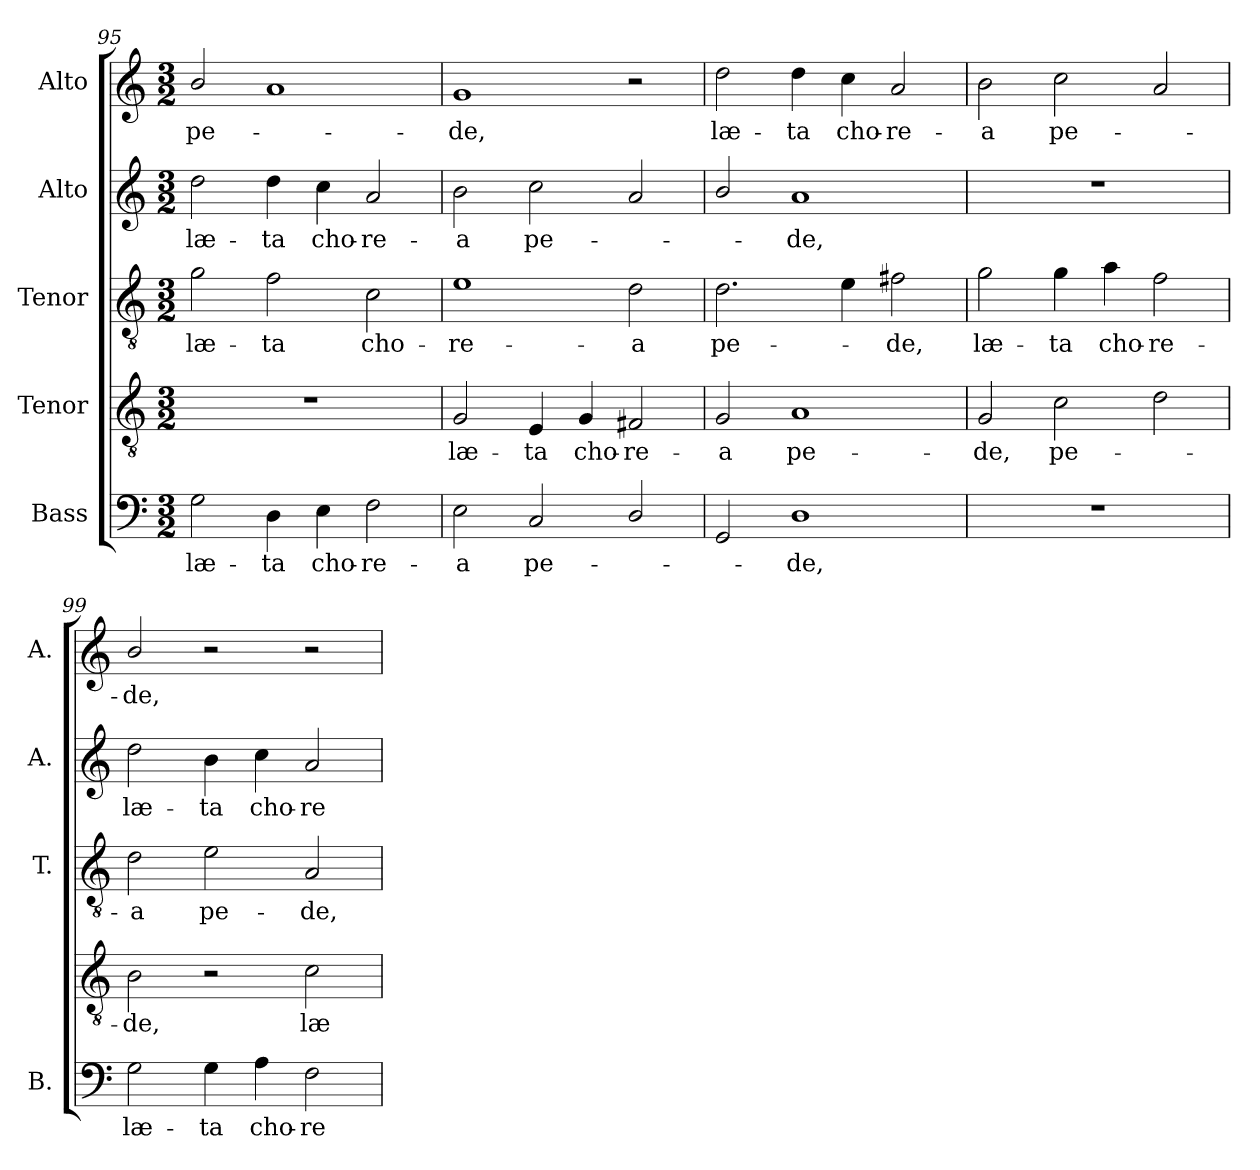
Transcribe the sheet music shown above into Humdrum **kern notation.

**kern	**text	**kern	**text	**kern	**text	**kern	**text	**kern	**text
*part5	*part5	*part4	*part4	*part3	*part3	*part2	*part2	*part1	*part1
*staff5	*staff5	*staff4	*staff4	*staff3	*staff3	*staff2	*staff2	*staff1	*staff1
*I"Bass	*	*I"Tenor	*	*I"Tenor	*	*I"Alto	*	*I"Alto	*
*I'B.	*	*	*	*I'T.	*	*I'A.	*	*I'A.	*
*clefF4	*	*clefGv2	*	*clefGv2	*	*clefG2	*	*clefG2	*
*	*	*ITrd7c12	*	*ITrd7c12	*	*	*	*	*
*k[]	*	*k[]	*	*k[]	*	*k[]	*	*k[]	*
*C:	*	*C:	*	*C:	*	*C:	*	*C:	*
*M3/2	*	*M3/2	*	*M3/2	*	*M3/2	*	*M3/2	*
=95	=95	=95	=95	=95	=95	=95	=95	=95	=95
!	!LO:LY:b:color=#000000	!LO:N:vis=1	!	!	!	!	!	!	!
!	!	!	!	!	!LO:LY:b:color=#000000	!	!	!	!
!	!	!	!	!	!	!	!LO:LY:b:color=#000000	!	!
!	!	!	!	!	!	!	!	!	!LO:LY:b:color=#000000
2Gi\	læ-	1.r	.	2Gi\	læ-	2ddi\	læ-	2bi/	pe-
!	!LO:LY:b:color=#000000	!	!	!	!	!	!	!	!
!	!	!	!	!	!LO:LY:b:color=#000000	!	!	!	!
!	!	!	!	!	!	!	!LO:LY:b:color=#000000	!	!
4Di\	-ta	.	.	2Fi\	-ta	4ddi\	-ta	1ai	.
!	!LO:LY:b:color=#000000	!	!	!	!	!	!	!	!
!	!	!	!	!	!	!	!LO:LY:b:color=#000000	!	!
4Ei\	cho-	.	.	.	.	4cci\	cho-	.	.
!	!LO:LY:b:color=#000000	!	!	!	!	!	!	!	!
!	!	!	!	!	!LO:LY:b:color=#000000	!	!	!	!
!	!	!	!	!	!	!	!LO:LY:b:color=#000000	!	!
2Fi\	-re-	.	.	2Ci\	cho-	2ai/	-re-	.	.
=96	=96	=96	=96	=96	=96	=96	=96	=96	=96
!	!LO:LY:b:color=#000000	!	!	!	!	!	!	!	!
!	!	!	!LO:LY:b:color=#000000	!	!	!	!	!	!
!	!	!	!	!	!LO:LY:b:color=#000000	!	!	!	!
!	!	!	!	!	!	!	!LO:LY:b:color=#000000	!	!
!	!	!	!	!	!	!	!	!	!LO:LY:b:color=#000000
2Ei\	-a	2GGi/	læ-	1Ei	-re-	2bi\	-a	1gi	-de,
!	!LO:LY:b:color=#000000	!	!	!	!	!	!	!	!
!	!	!	!LO:LY:b:color=#000000	!	!	!	!	!	!
!	!	!	!	!	!	!	!LO:LY:b:color=#000000	!	!
2Ci/	pe-	4EEi/	-ta	.	.	2cci\	pe-	.	.
!	!	!	!LO:LY:b:color=#000000	!	!	!	!	!	!
.	.	4GGi/	cho-	.	.	.	.	.	.
!	!	!	!LO:LY:b:color=#000000	!	!	!	!	!	!
!	!	!	!	!	!LO:LY:b:color=#000000	!	!	!	!
2Di/	.	2FF#Xi/	-re-	2Di\	-a	2ai/	.	2r	.
!!LO:LB:g=z
=97	=97	=97	=97	=97	=97	=97	=97	=97	=97
!	!	!	!LO:LY:b:color=#000000	!	!	!	!	!	!
!	!	!	!	!	!LO:LY:b:color=#000000	!	!	!	!
!	!	!	!	!	!	!	!	!	!LO:LY:b:color=#000000
2GGi/	.	2GGi/	-a	2.Di\	pe-	2bi/	.	2ddi\	læ-
!	!LO:LY:b:color=#000000	!	!	!	!	!	!	!	!
!	!	!	!LO:LY:b:color=#000000	!	!	!	!	!	!
!	!	!	!	!	!	!	!LO:LY:b:color=#000000	!	!
!	!	!	!	!	!	!	!	!	!LO:LY:b:color=#000000
1Di	-de,	1AAi	pe-	.	.	1ai	-de,	4ddi\	-ta
!	!	!	!	!	!	!	!	!	!LO:LY:b:color=#000000
.	.	.	.	4Ei\	.	.	.	4cci\	cho-
!	!	!	!	!	!LO:LY:b:color=#000000	!	!	!	!
!	!	!	!	!	!	!	!	!	!LO:LY:b:color=#000000
.	.	.	.	2F#Xi\	-de,	.	.	2ai/	-re-
=98	=98	=98	=98	=98	=98	=98	=98	=98	=98
!LO:N:vis=1	!	!	!	!	!	!	!	!	!
!	!	!	!LO:LY:b:color=#000000	!	!	!	!	!	!
!	!	!	!	!	!LO:LY:b:color=#000000	!LO:N:vis=1	!	!	!
!	!	!	!	!	!	!	!	!	!LO:LY:b:color=#000000
1.r	.	2GGi/	-de,	2Gi\	læ-	1.r	.	2bi\	-a
!	!	!	!LO:LY:b:color=#000000	!	!	!	!	!	!
!	!	!	!	!	!LO:LY:b:color=#000000	!	!	!	!
!	!	!	!	!	!	!	!	!	!LO:LY:b:color=#000000
.	.	2Ci\	pe-	4Gi\	-ta	.	.	2cci\	pe-
!	!	!	!	!	!LO:LY:b:color=#000000	!	!	!	!
.	.	.	.	4Ai\	cho-	.	.	.	.
!	!	!	!	!	!LO:LY:b:color=#000000	!	!	!	!
.	.	2Di\	.	2Fi\	-re-	.	.	2ai/	.
=99	=99	=99	=99	=99	=99	=99	=99	=99	=99
!	!LO:LY:b:color=#000000	!	!	!	!	!	!	!	!
!	!	!	!LO:LY:b:color=#000000	!	!	!	!	!	!
!	!	!	!	!	!LO:LY:b:color=#000000	!	!	!	!
!	!	!	!	!	!	!	!LO:LY:b:color=#000000	!	!
!	!	!	!	!	!	!	!	!	!LO:LY:b:color=#000000
2Gi\	læ-	2BBi\	-de,	2Di\	-a	2ddi\	læ-	2bi/	-de,
!	!LO:LY:b:color=#000000	!	!	!	!	!	!	!	!
!	!	!	!	!	!LO:LY:b:color=#000000	!	!	!	!
!	!	!	!	!	!	!	!LO:LY:b:color=#000000	!	!
4Gi\	-ta	2r	.	2Ei\	pe-	4bi\	-ta	2r	.
!	!LO:LY:b:color=#000000	!	!	!	!	!	!	!	!
!	!	!	!	!	!	!	!LO:LY:b:color=#000000	!	!
4Ai\	cho-	.	.	.	.	4cci\	cho-	.	.
!	!LO:LY:b:color=#000000	!	!	!	!	!	!	!	!
!	!	!	!LO:LY:b:color=#000000	!	!	!	!	!	!
!	!	!	!	!	!LO:LY:b:color=#000000	!	!	!	!
!	!	!	!	!	!	!	!LO:LY:b:color=#000000	!	!
2Fi\	-re-	2Ci\	læ-	2AAi/	-de,	2ai/	-re-	2r	.
=	=	=	=	=	=	=	=	=	=
*-	*-	*-	*-	*-	*-	*-	*-	*-	*-
